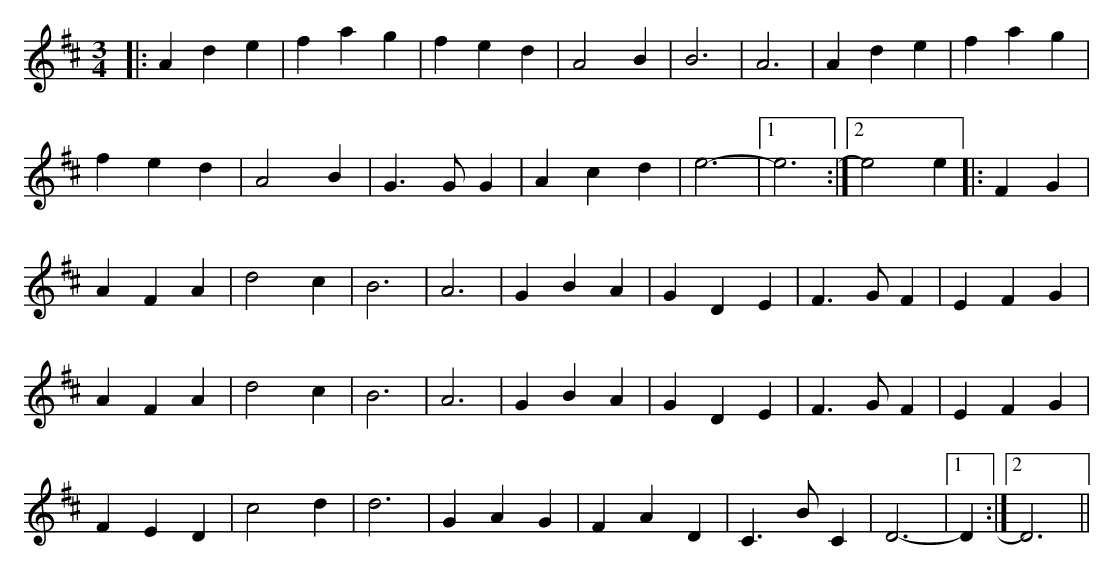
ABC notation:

X:1
M:3/4
K:D
|:A2 d2 e2|f2 a2 g2|f2 e2 d2|A4 B2|B6|A6|A2 d2 e2|f2 a2 g2|
f2 e2 d2|A4 B2|G3 G G2|A2 c2 d2|e6-|1 e6:|2 e4 e2|:F2 G2|
A2 F2 A2|d4 c2|B6|A6|G2 B2 A2|G2 D2 E2|F3 G F2|E2 F2 G2|
A2 F2 A2|d4 c2|B6|A6|G2 B2 A2|G2 D2 E2|F3 G F2|E2 F2 G2|
F2 E2 D2|c4 d2|d6|G2 A2 G2|F2 A2 D2|C3 B C2|D6-|1 D2:|2 D6||
